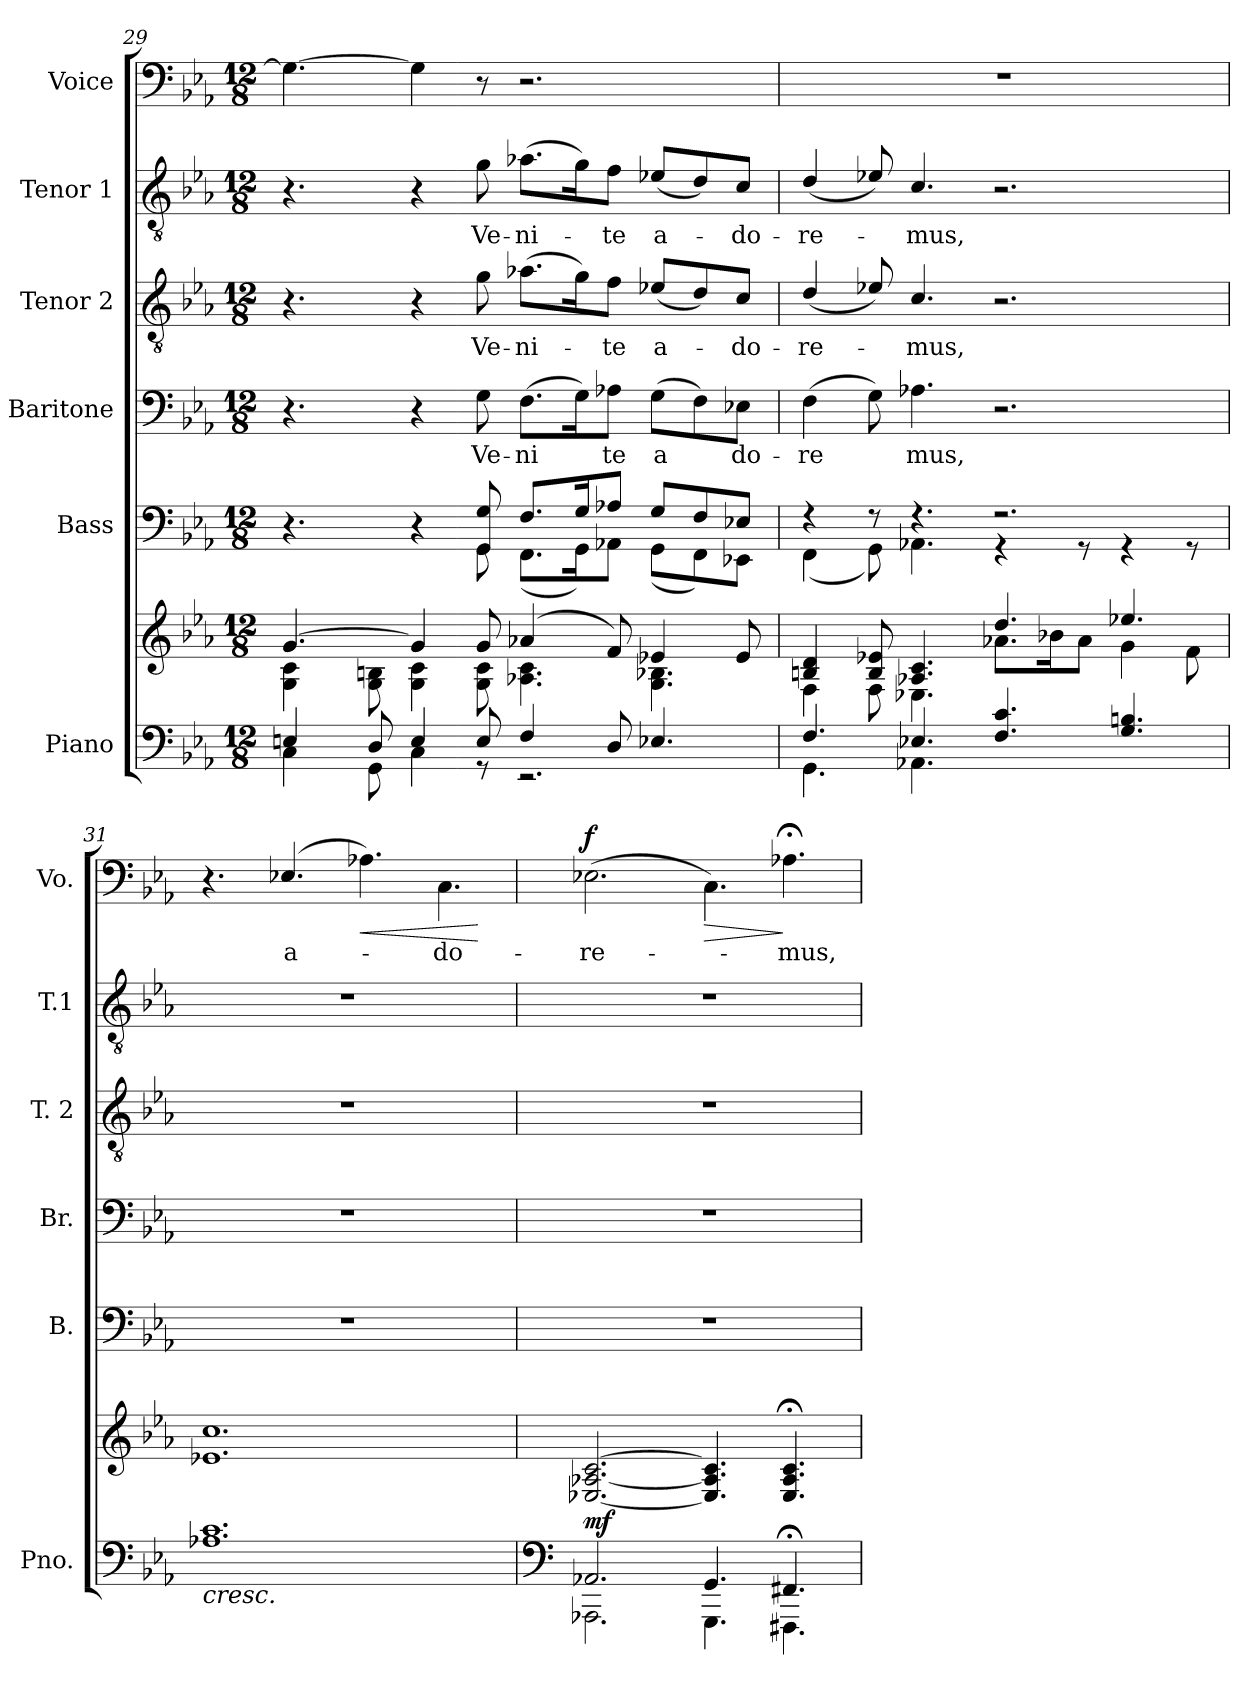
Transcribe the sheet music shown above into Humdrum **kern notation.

**kern	**kern	**dynam	**kern	**kern	**text	**kern	**text	**kern	**text	**kern	**text	**dynam
*part6	*part6	*part6	*part5	*part4	*part4	*part3	*part3	*part2	*part2	*part1	*part1	*part1
*staff7	*staff6	*staff6/7	*staff5	*staff4	*staff4	*staff3	*staff3	*staff2	*staff2	*staff1	*staff1	*staff1
*I"Piano	*	*	*I"Bass	*I"Baritone	*	*I"Tenor 2	*	*I"Tenor 1	*	*I"Voice	*	*
*I'Pno.	*	*	*I'B.	*I'Br.	*	*I'T. 2	*	*I'T.1	*	*I'Vo.	*	*
*clefF4	*clefG2	*	*clefF4	*clefF4	*	*clefGv2	*	*clefGv2	*	*clefF4	*	*
*k[b-e-a-]	*k[b-e-a-]	*	*k[b-e-a-]	*k[b-e-a-]	*	*k[b-e-a-]	*	*k[b-e-a-]	*	*k[b-e-a-]	*	*
*M12/8	*M12/8	*	*M12/8	*M12/8	*	*M12/8	*	*M12/8	*	*M12/8	*	*
=29	=29	=29	=29	=29	=29	=29	=29	=29	=29	=29	=29	=29
*^	*^	*	*^	*	*	*	*	*	*	*	*	*
4E/	4C\	[>4.g/	4G\ 4c\	.	4.r	8ryy	4.r	.	4.r	.	4.r	.	4.G\_	.	.
*	*	*	*	*	*v	*v	*	*	*	*	*	*	*	*	*
8D/	8GG\	.	8G\ 8B\	.	.	.	.	.	.	.	.	.	.	.
4E/	4C\	4g/]	4G\ 4c\	.	4r	4r	.	4r	.	4r	.	4G\]	.	.
*	*	*	*	*	*^	*	*	*	*	*	*	*	*	*
!	!	!	!	!	!	!	!	!LO:LY:b	!	!LO:LY:b	!	!LO:LY:b	!	!	!
8E/	8r	8g/	8G\ 8c\	.	8GG/ 8G/	8GG\	8G\	Ve-	8g\	Ve-	8g\	Ve-	8r	.	.
!	!	!	!	!	!	!	!	!LO:LY:b	!	!LO:LY:b	!	!LO:LY:b	!	!	!
4F/	2.r	(>4a-X/	4.A-X\ 4.c\	.	8.F/L	(>8.FF\L	(>8.F\L	ni	(>8.a-X\L	ni-	(>8.a-X\L	ni-	2.r	.	.
.	.	.	.	.	16G/K	16GG\K)	16G\K)	.	16g\K)	.	16g\K)	.	.	.	.
!	!	!	!	!	!	!	!	!LO:LY:b	!	!LO:LY:b	!	!LO:LY:b	!	!	!
8D/	.	8f/)	.	.	8A-X/J	8AA-X\J	8A-X\J	-te	8f\J	-te	8f\J	-te	.	.	.
!	!	!	!	!	!	!	!	!LO:LY:b	!	!LO:LY:b	!	!LO:LY:b	!	!	!
4.E-X/	.	4e-X/	4.G\ 4.B-X\	.	8G/L	(>8GG\L	(>8G\L	a	(<8e-X/L	a-	(<8e-X/L	a-	.	.	.
.	.	.	.	.	8F/	8FF\)	8F\)	.	8d/)	.	8d/)	.	.	.	.
!	!	!	!	!	!	!	!	!LO:LY:b	!	!LO:LY:b	!	!LO:LY:b	!	!	!
.	.	8e-/	.	.	8E-X/J	8EE-X\J	8E-X\J	-do-	8c/J	-do-	8c/J	-do-	.	.	.
!!LO:PB:g=z
=30	=30	=30	=30	=30	=30	=30	=30	=30	=30	=30	=30	=30	=30	=30	=30
!	!	!	!	!	!	!	!	!LO:LY:b	!	!LO:LY:b	!	!LO:LY:b	!	!	!
4.F/	4.GG\	4Bn/ 4d/	4F\	.	4r	(>4FF\	(>4F\	-re	(>4d/	-re-	(>4d/	-re-	1.r	.	.
.	.	8B/ 8e-X/	8F\	.	8r	8GG\)	8G\)	.	8e-X/)	.	8e-X/)	.	.	.	.
!	!	!	!	!	!	!	!	!LO:LY:b	!	!LO:LY:b	!	!LO:LY:b	!	!	!
4.E-X/	4.AA-X\	4.A-X/ 4.c/	4.E-X\	.	4.r	4.AA-X\	4.A-X\	-mus,	4.c/	-mus,	4.c/	-mus,	.	.	.
4.F/ 4.c/	2.ryy	4.dd/	8.a-X\L	.	2.r	4r	2.r	.	2.r	.	2.r	.	.	.	.
.	.	.	16b-X\K	.	.	.	.	.	.	.	.	.	.	.	.
.	.	.	8a-\J	.	.	8r	.	.	.	.	.	.	.	.	.
4.G/ 4.Bn/	.	4.ee-X/	4g\	.	.	4r	.	.	.	.	.	.	.	.	.
.	.	.	8f\	.	.	8r	.	.	.	.	.	.	.	.	.
*v	*v	*	*	*	*	*	*	*	*	*	*	*	*	*	*
=31	=31	=31	=31	=31	=31	=31	=31	=31	=31	=31	=31	=31	=31	=31
!	!	!	!LO:HP:b=2	!	!	!	!	!	!	!	!	!	!	!
*	*v	*v	*	*	*	*	*	*	*	*	*	*	*	*
*	*	*	*v	*v	*	*	*	*	*	*	*	*	*
1.A-X 1.c	1.e-X 1.cc	<	1.r	1.r	.	1.r	.	1.r	.	4.r	.	.
!	!	!	!	!	!	!	!	!	!	!	!LO:LY:b	!
.	.	.	.	.	.	.	.	.	.	(>4.E-X/	a-	.
!	!	!	!	!	!	!	!	!	!	!	!	!LO:HP:b
.	.	.	.	.	.	.	.	.	.	4.A-X\)	.	<
!	!	!	!	!	!	!	!	!	!	!	!LO:LY:b	!
.	.	.	.	.	.	.	.	.	.	4.C\	-do-	.
.	.	.	.	.	.	.	.	.	.	.	.	[
=32	=32	=32	=32	=32	=32	=32	=32	=32	=32	=32	=32	=32
*clefF4	*	*	*	*	*	*	*	*	*	*	*	*
*^	*	*	*	*	*	*	*	*	*	*	*	*
!	!	!	!LO:DY:b	!	!	!	!	!	!	!	!	!LO:LY:b	!LO:DY:a
2.AA-X/	2.AAA-X\	[<2.E-X/ [<2.A-X/ [>2.c/	mf	1.r	1.r	.	1.r	.	1.r	.	(>2.E-X\	-re-	f
!	!	!	!	!	!	!	!	!	!	!	!	!	!LO:HP:b
4.GG/	4.GGG\	4.E-/] 4.A-/] 4.c/]	[	.	.	.	.	.	.	.	4.C\)	.	>
!	!	!	!	!	!	!	!	!	!	!	!	!LO:LY:b	!
4.FF#X;/	4.FFF#X\	4.E-/;< 4.A-/;< 4.c/;<	.	.	.	.	.	.	.	.	4.A-X;<\	-mus,	]
*v	*v	*	*	*	*	*	*	*	*	*	*	*	*
=	=	=	=	=	=	=	=	=	=	=	=	=
*-	*-	*-	*-	*-	*-	*-	*-	*-	*-	*-	*-	*-
